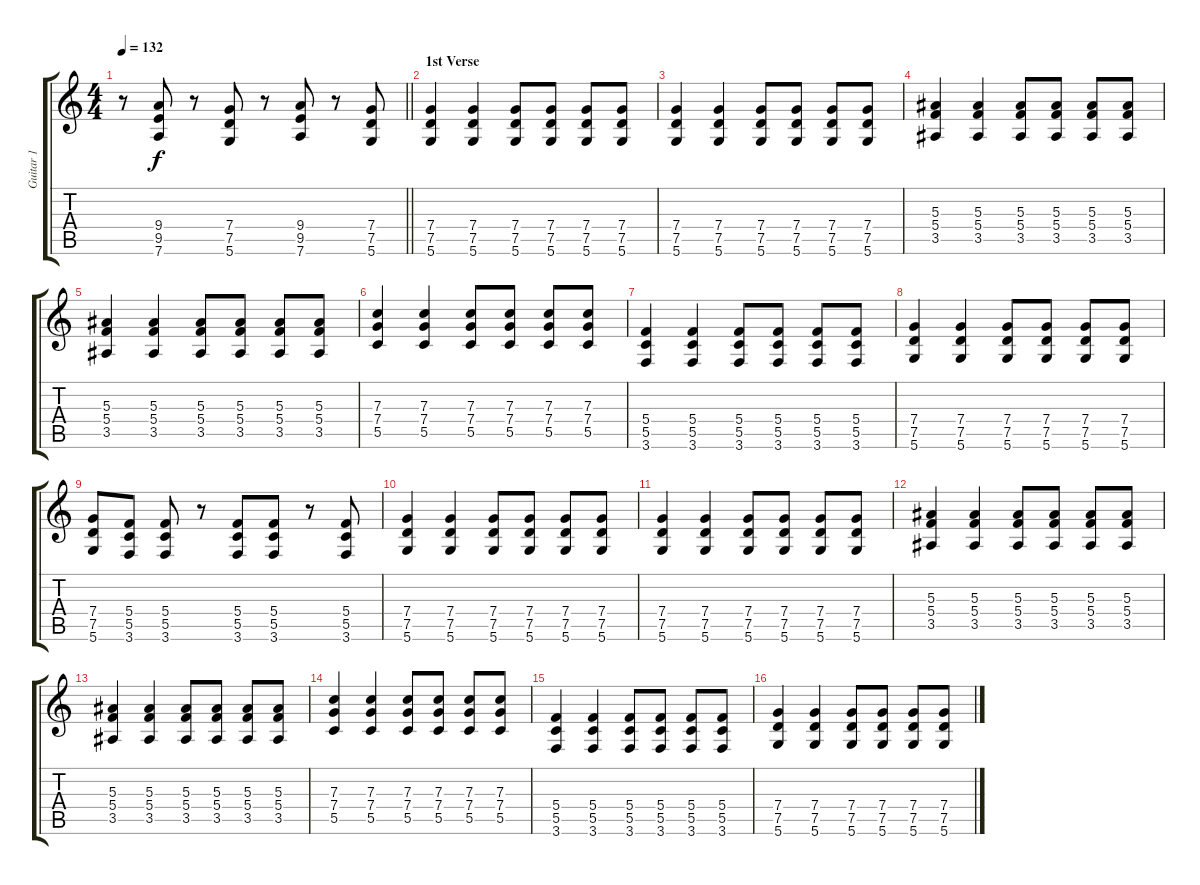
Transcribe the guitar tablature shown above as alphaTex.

\track ("Guitar 1" "Guitar 1") {instrument distortionguitar}
\staff {score tabs}
\tuning (D4 A3 F3 C3 G2 D2) {hide}
\ts (4 4)
\tempo 132
\clef g2
\barLineRight lightlight
\ks c
r.8{dy f} (9.4 9.5 7.6).8 r.8 (7.4 7.5 5.6).8 r.8 (9.4 9.5 7.6).8 r.8 (7.4 7.5 5.6).8 |
\section ("" "1st Verse")
(7.4 7.5 5.6).4 (7.4 7.5 5.6).4 (7.4 7.5 5.6).8 (7.4 7.5 5.6).8 (7.4 7.5 5.6).8 (7.4 7.5 5.6).8 |
(7.4 7.5 5.6).4 (7.4 7.5 5.6).4 (7.4 7.5 5.6).8 (7.4 7.5 5.6).8 (7.4 7.5 5.6).8 (7.4 7.5 5.6).8 |
(5.3 5.4 3.5).4 (5.3 5.4 3.5).4 (5.3 5.4 3.5).8 (5.3 5.4 3.5).8 (5.3 5.4 3.5).8 (5.3 5.4 3.5).8 |
(5.3 5.4 3.5).4 (5.3 5.4 3.5).4 (5.3 5.4 3.5).8 (5.3 5.4 3.5).8 (5.3 5.4 3.5).8 (5.3 5.4 3.5).8 |
(7.3 7.4 5.5).4 (7.3 7.4 5.5).4 (7.3 7.4 5.5).8 (7.3 7.4 5.5).8 (7.3 7.4 5.5).8 (7.3 7.4 5.5).8 |
(5.4 5.5 3.6).4 (5.4 5.5 3.6).4 (5.4 5.5 3.6).8 (5.4 5.5 3.6).8 (5.4 5.5 3.6).8 (5.4 5.5 3.6).8 |
(7.4 7.5 5.6).4 (7.4 7.5 5.6).4 (7.4 7.5 5.6).8 (7.4 7.5 5.6).8 (7.4 7.5 5.6).8 (7.4 7.5 5.6).8 |
(7.4 7.5 5.6).8 (5.4 5.5 3.6).8 (5.4 5.5 3.6).8 r.8 (5.4 5.5 3.6).8 (5.4 5.5 3.6).8 r.8 (5.4 5.5 3.6).8 |
(7.4 7.5 5.6).4 (7.4 7.5 5.6).4 (7.4 7.5 5.6).8 (7.4 7.5 5.6).8 (7.4 7.5 5.6).8 (7.4 7.5 5.6).8 |
(7.4 7.5 5.6).4 (7.4 7.5 5.6).4 (7.4 7.5 5.6).8 (7.4 7.5 5.6).8 (7.4 7.5 5.6).8 (7.4 7.5 5.6).8 |
(5.3 5.4 3.5).4 (5.3 5.4 3.5).4 (5.3 5.4 3.5).8 (5.3 5.4 3.5).8 (5.3 5.4 3.5).8 (5.3 5.4 3.5).8 |
(5.3 5.4 3.5).4 (5.3 5.4 3.5).4 (5.3 5.4 3.5).8 (5.3 5.4 3.5).8 (5.3 5.4 3.5).8 (5.3 5.4 3.5).8 |
(7.3 7.4 5.5).4 (7.3 7.4 5.5).4 (7.3 7.4 5.5).8 (7.3 7.4 5.5).8 (7.3 7.4 5.5).8 (7.3 7.4 5.5).8 |
(5.4 5.5 3.6).4 (5.4 5.5 3.6).4 (5.4 5.5 3.6).8 (5.4 5.5 3.6).8 (5.4 5.5 3.6).8 (5.4 5.5 3.6).8 |
(7.4 7.5 5.6).4 (7.4 7.5 5.6).4 (7.4 7.5 5.6).8 (7.4 7.5 5.6).8 (7.4 7.5 5.6).8 (7.4 7.5 5.6).8
